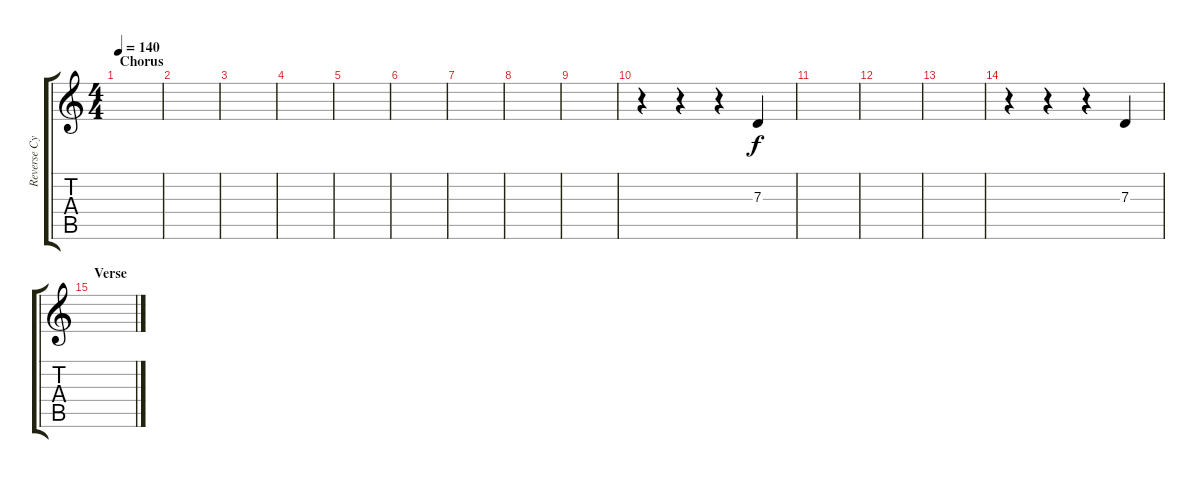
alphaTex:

\track ("Reverse Cymbal" "Reverse Cy") {instrument reversecymbal}
\staff {score tabs}
\tuning (E4 B3 G3 D3 A2 E2) {hide}
\ts (4 4)
\section ("" "Chorus")
\tempo 140
\clef g2
\ks c
|
|
|
|
|
|
|
|
|
r.4 r.4 r.4 7.3.4 |
|
|
|
r.4 r.4 r.4 7.3.4 |
\section ("" "Verse")
